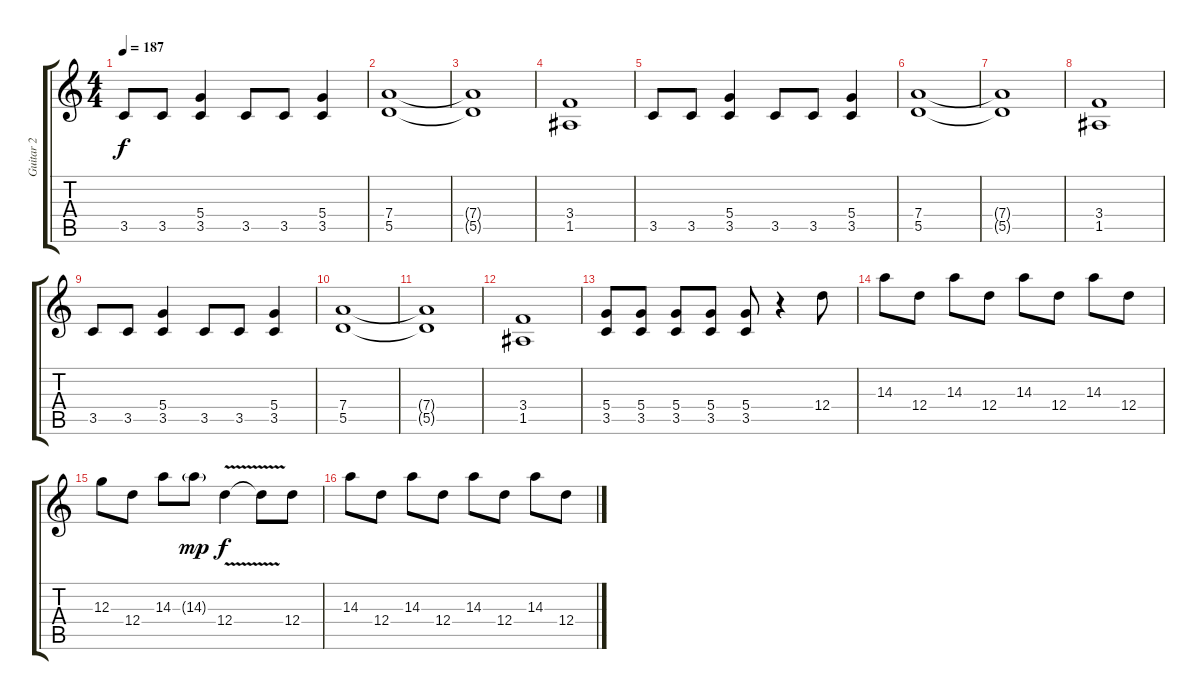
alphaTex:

\track ("Guitar 2" "Guitar 2") {instrument overdrivenguitar}
\staff {score tabs}
\tuning (E4 B3 G3 D3 A2 E2) {hide}
\ts (4 4)
\tempo 187
\clef g2
\ks c
3.5.8{dy f} 3.5.8 (5.4 3.5).4 3.5.8 3.5.8 (5.4 3.5).4 |
(7.4 5.5).1 |
(7.4{t} 5.5{t}).1 |
(3.4 1.5).1 |
3.5.8 3.5.8 (5.4 3.5).4 3.5.8 3.5.8 (5.4 3.5).4 |
(7.4 5.5).1 |
(7.4{t} 5.5{t}).1 |
(3.4 1.5).1 |
3.5.8 3.5.8 (5.4 3.5).4 3.5.8 3.5.8 (5.4 3.5).4 |
(7.4 5.5).1 |
(7.4{t} 5.5{t}).1 |
(3.4 1.5).1 |
(5.4 3.5).8 (5.4 3.5).8 (5.4 3.5).8 (5.4 3.5).8 (5.4 3.5).8 r.4 12.4.8 |
14.3.8 12.4.8 14.3.8 12.4.8 14.3.8 12.4.8 14.3.8 12.4.8 |
12.3.8 12.4.8 14.3.8 14.3{g}.8{dy mp} 12.4{v}.4{dy f} 12.4{t}.8 12.4.8 |
14.3.8 12.4.8 14.3.8 12.4.8 14.3.8 12.4.8 14.3.8 12.4.8
